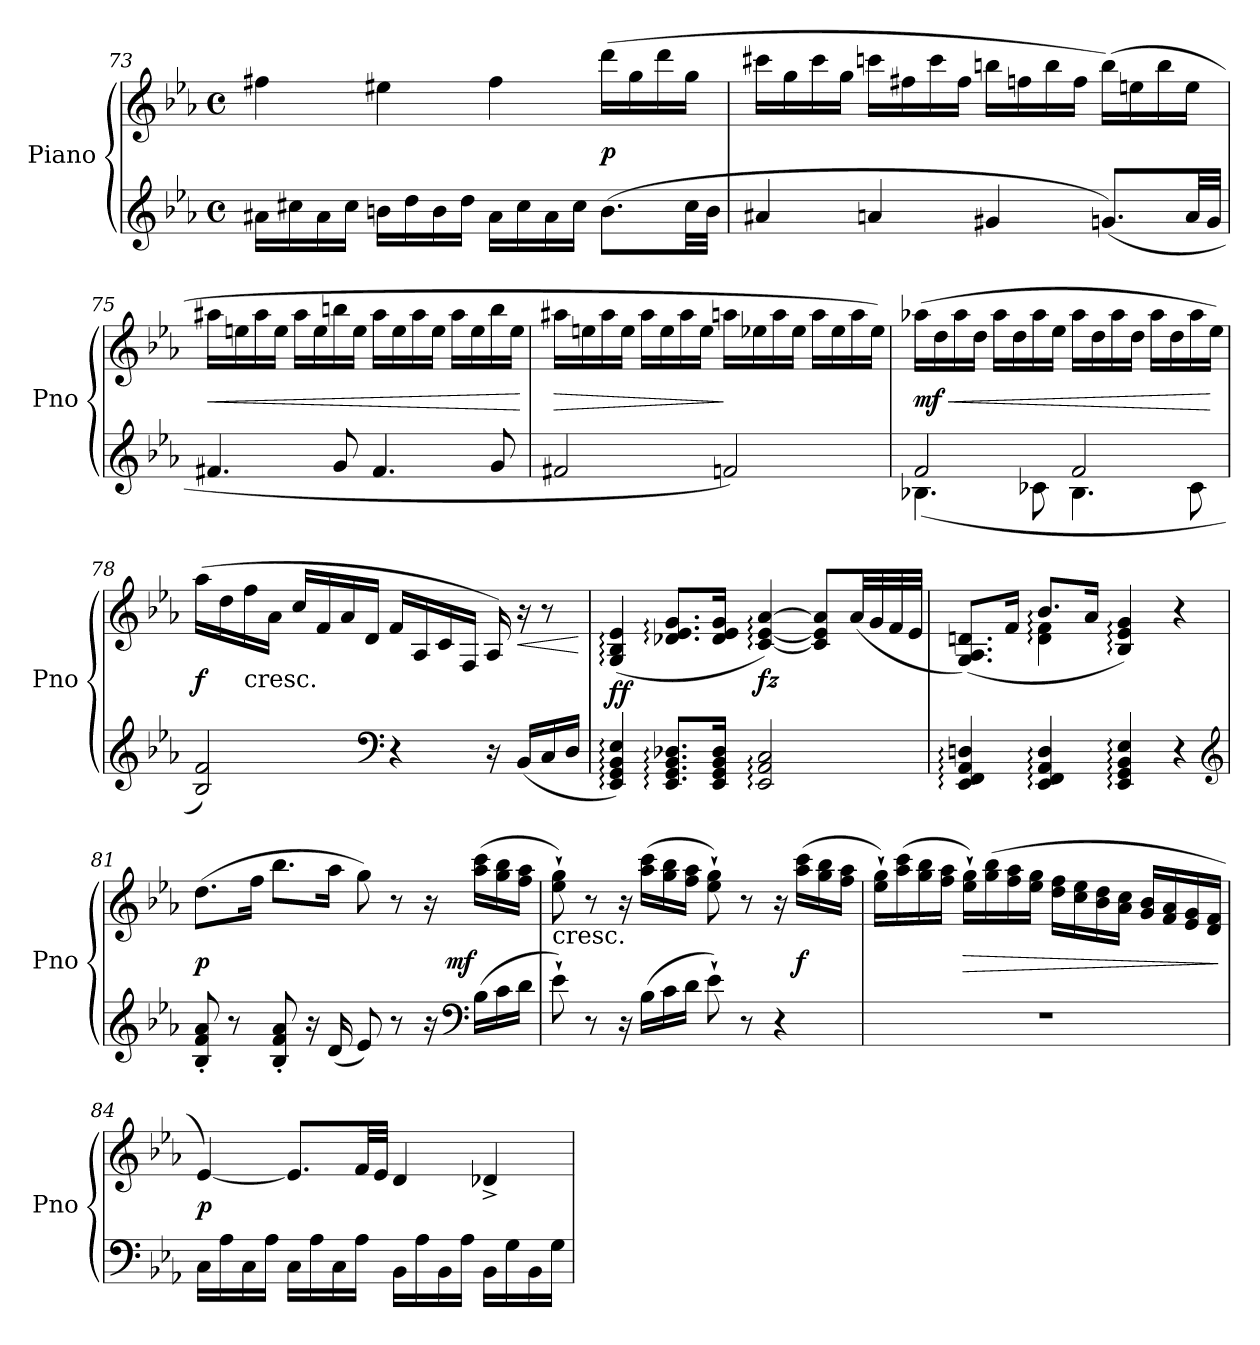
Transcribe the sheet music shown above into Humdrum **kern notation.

**kern	**kern	**dynam
*part1	*part1	*part1
*staff2	*staff1	*staff1/2
*I"Piano	*	*
*I'Pno	*	*
*clefG2	*clefG2	*
*k[b-e-a-]	*k[b-e-a-]	*
*E-:	*E-:	*
*M4/4	*M4/4	*
*met(c)	*met(c)	*
=73	=73	=73
16a#XLL	4ff#X	.
16cc#X	.	.
16a#	.	.
16cc#JJ	.	.
16bnLL	4ee#X	.
16dd	.	.
16b	.	.
16ddJJ	.	.
16a#LL	4ff#	.
16cc#	.	.
16a#	.	.
16cc#JJ	.	.
(8.bL	(16dddLL	p
.	16gg	.
.	16ddd	.
32cc#LL	16ggJJ	.
32bJJJ	.	.
=74	=74	=74
4a#X	16ccc#XLL	.
.	16gg	.
.	16ccc#	.
.	16ggJJ	.
4an	16cccnLL	.
.	16ff#X	.
.	16ccc	.
.	16ff#JJ	.
4g#X	16bbnLL	.
.	16ffn	.
.	16bb	.
.	16ffJJ	.
(8.gnL)	(16bbLL)	.
.	16een	.
.	16bb	.
32aLL	16eeJJ	.
32gJJJ	.	.
!!LO:LB:g=z
=75	=75	=75
4.f#X	16aa#XLL	<
.	16een	.
.	16aa#	.
.	16eeJJ	.
.	16aa#LL	.
.	16ee	.
8g	16bbn	.
.	16eeJJ	.
4.f#	16aa#LL	.
.	16ee	.
.	16aa#	.
.	16eeJJ	.
.	16aa#LL	.
.	16ee	.
8g	16bb	.
.	16eeJJ	.
.	.	[
=76	=76	=76
2f#X	16aa#XLL	>
.	16een	.
.	16aa#	.
.	16eeJJ	.
.	16aa#LL	.
.	16ee	.
.	16aa#	.
.	16eeJJ	.
2fn)	16aanLL	]
.	16ee-X	.
.	16aa	.
.	16ee-JJ	.
.	16aaLL	.
.	16ee-	.
.	16aa	.
.	16ee-JJ)	.
=77	=77	=77
*^	*	*
2f	(4.B-X	(16aa-XLL	< mf
.	.	16dd	.
.	.	16aa-	.
.	.	16ddJJ	.
.	.	16aa-LL	.
.	.	16dd	.
.	8c-X	16aa-	.
.	.	16ee-JJ	.
2f	4.B-	16aa-LL	.
.	.	16dd	.
.	.	16aa-	.
.	.	16ddJJ	.
.	.	16aa-LL	.
.	.	16dd	.
.	8c-	16aa-	.
.	.	16ee-JJ)	[
*v	*v	*	*
!!LO:LB:g=z
=78	=78	=78
2B- 2f)	(16aa-LL	f
.	16dd	.
!	!LO:TX:c:t=cresc.	!
.	16ff	.
.	16a-JJ	.
.	16ccLL	.
.	16f	.
.	16a-	.
.	16dJJ	.
*clefF4	*	*
4r	16fLL	.
.	16A-	.
.	16c	.
.	16FJJ	.
16r	16A-)	.
!	!	!LO:HP:b
(>16BB-LL	16r	<
16C	8r	.
16DJJ	.	.
.	.	[
=79	=79	=79
4EE-: 4GG: 4BB-: 4E-:)	(>4G: 4B-: 4e-:	ff
8.EE-: 8.GG: 8.BB-: 8.D-X:L	8.d-X: 8.e-: 8.g:L	.
16EE- 16GG 16BB- 16D-Jk	16d- 16e- 16gJk	.
2EE-: 2AA-: 2C:	[4c: [4e-: [4a-:)	fz
.	8c] 8e-] 8a-]L	.
.	(32a-LL	.
.	32g	.
.	32f	.
.	32e-JJJ	.
=80	=80	=80
*	*^	*
4EE-: 4FF: 4AA-: 4Dn:	(>8.G 8.A- 8.dnL)	4ryy	.
.	16fJk	.	.
4EE-: 4FF: 4AA-: 4D:	8.b-:L	4d: 4f:	.
.	16a-Jk	.	.
4EE-: 4GG: 4BB-: 4E-:	4B-: 4e-: 4g:)	2ryy	.
4r	4r	.	.
*	*v	*v	*
*clefG2	*	*
!!LO:LB:g=z
=81	=81	=81
8B-' 8f' 8a-'	(8.ddL	p
8r	.	.
.	16ffJk	.
8B-' 8f' 8a-'	8.bb-L	.
16r	.	.
(16d	16aa-Jk	.
8e-)	8gg)	.
8r	8r	.
16r	16r	.
*clefF4	*	*
!	!	!LO:DY:rj
(16B-LL	(16aa- 16cccLL	mf
16c	16gg 16bb-	.
16dJJ	16ff 16aa-JJ	.
=82	=82	=82
!	!LO:TX:c:t=cresc.	!
8e-`)	8ee-` 8gg`)	.
8r	8r	.
16r	16r	.
(16B-LL	(16aa- 16cccLL	.
16c	16gg 16bb-	.
16dJJ	16ff 16aa-JJ	.
8e-`)	8ee-` 8gg`)	.
8r	8r	.
4r	16r	.
.	(16aa- 16cccLL	f
.	16gg 16bb-	.
.	16ff 16aa-JJ	.
=83	=83	=83
1r	16ee-` 16gg`LL)	.
.	(16aa- 16ccc	.
.	16gg 16bb-	.
.	16ff 16aa-JJ	.
.	16ee-` 16gg`LL)	>
.	(16gg 16bb-	.
.	16ff 16aa-	.
.	16ee- 16ggJJ	.
.	16dd 16ffLL	.
.	16cc 16ee-	.
.	16b- 16dd	.
.	16a- 16ccJJ	.
.	16g 16b-LL	.
.	16f 16a-	.
.	16e- 16g	.
.	16d 16fJJ	.
.	.	]
!!LO:LB:g=z
=84	=84	=84
16CLL	[4e-)	p
16A-	.	.
16C	.	.
16A-JJ	.	.
16CLL	8.e-L]	.
16A-	.	.
16C	.	.
16A-JJ	32fLL	.
.	32e-JJJ	.
16BB-LL	4d	.
16A-	.	.
16BB-	.	.
16A-JJ	.	.
16BB-LL	4d-X^>	.
16G	.	.
16BB-	.	.
16GJJ	.	.
=	=	=
*-	*-	*-
